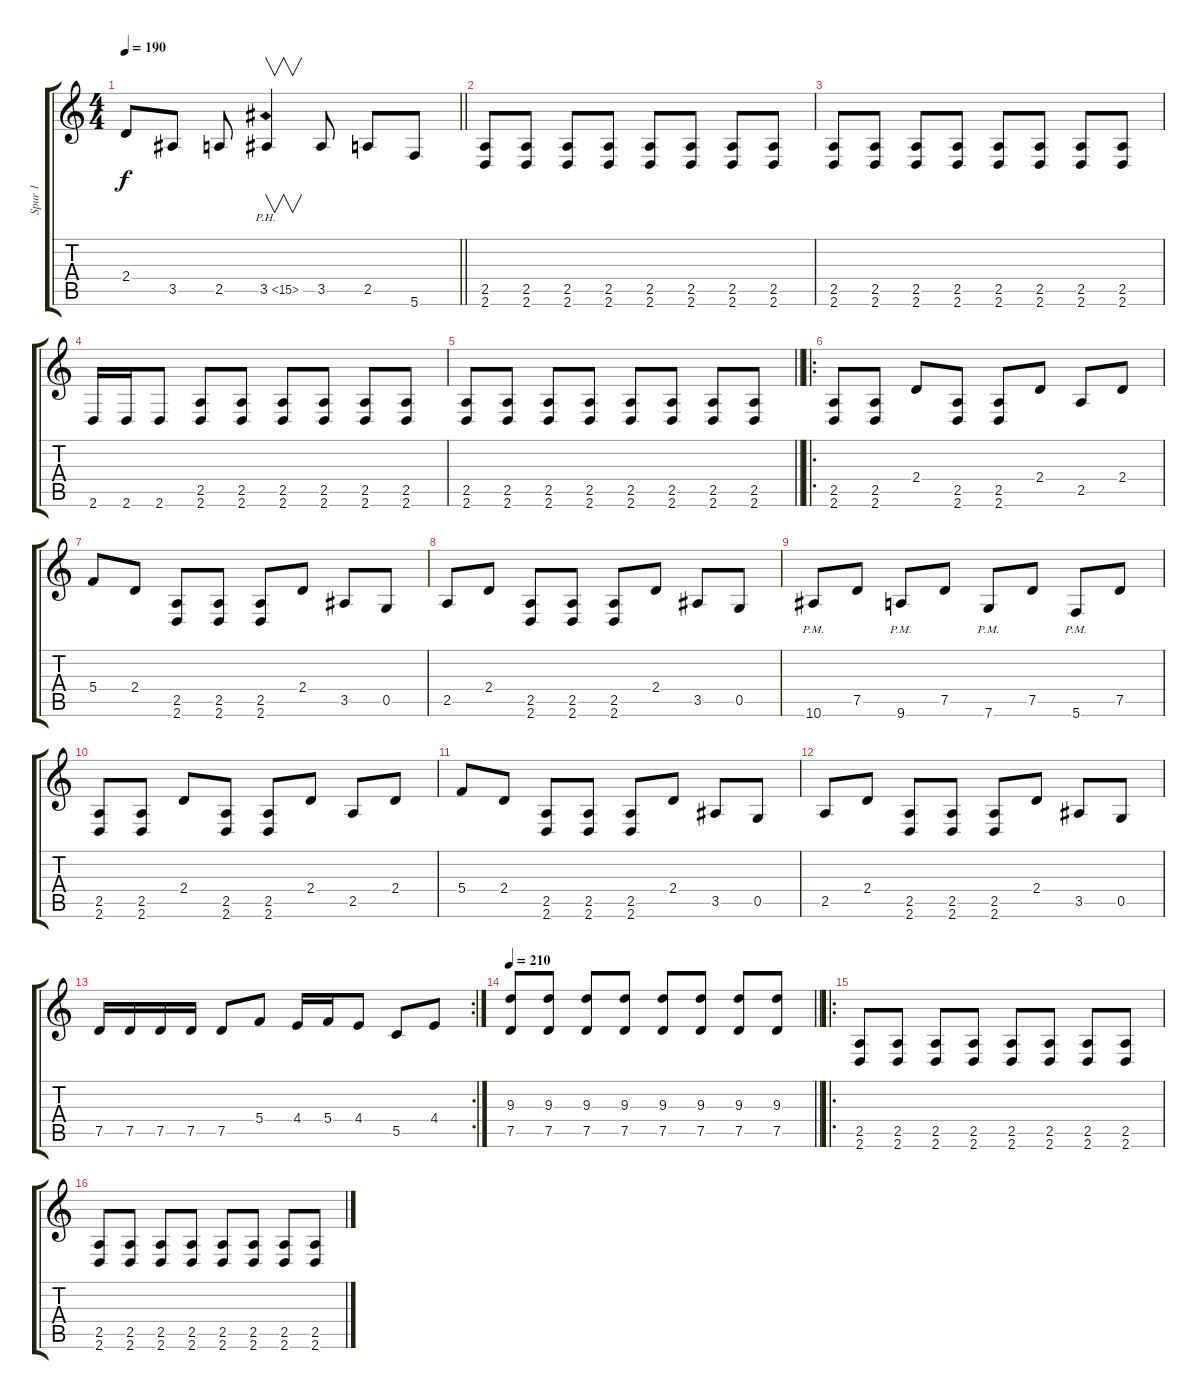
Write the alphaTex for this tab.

\track ("Spur 1" "Spur 1") {instrument distortionguitar}
\staff {score tabs}
\tuning (D4 A3 F3 C3 G2 C2) {hide}
\ts (4 4)
\tempo 190
\clef g2
\barLineRight lightlight
\ks c
2.4.8{dy f} 3.5.8 2.5.8 3.5{ph 12}.4{v} 3.5.8 2.5.8 5.6.8 |
(2.5 2.6).8 (2.5 2.6).8 (2.5 2.6).8 (2.5 2.6).8 (2.5 2.6).8 (2.5 2.6).8 (2.5 2.6).8 (2.5 2.6).8 |
(2.5 2.6).8 (2.5 2.6).8 (2.5 2.6).8 (2.5 2.6).8 (2.5 2.6).8 (2.5 2.6).8 (2.5 2.6).8 (2.5 2.6).8 |
2.6.16 2.6.16 2.6.8 (2.5 2.6).8 (2.5 2.6).8 (2.5 2.6).8 (2.5 2.6).8 (2.5 2.6).8 (2.5 2.6).8 |
\barLineRight lightlight
(2.5 2.6).8 (2.5 2.6).8 (2.5 2.6).8 (2.5 2.6).8 (2.5 2.6).8 (2.5 2.6).8 (2.5 2.6).8 (2.5 2.6).8 |
\ro
(2.5 2.6).8 (2.5 2.6).8 2.4.8 (2.5 2.6).8 (2.5 2.6).8 2.4.8 2.5.8 2.4.8 |
5.4.8 2.4.8 (2.5 2.6).8 (2.5 2.6).8 (2.5 2.6).8 2.4.8 3.5.8 0.5.8 |
2.5.8 2.4.8 (2.5 2.6).8 (2.5 2.6).8 (2.5 2.6).8 2.4.8 3.5.8 0.5.8 |
10.6{pm}.8 7.5.8 9.6{pm}.8 7.5.8 7.6{pm}.8 7.5.8 5.6{pm}.8 7.5.8 |
(2.5 2.6).8 (2.5 2.6).8 2.4.8 (2.5 2.6).8 (2.5 2.6).8 2.4.8 2.5.8 2.4.8 |
5.4.8 2.4.8 (2.5 2.6).8 (2.5 2.6).8 (2.5 2.6).8 2.4.8 3.5.8 0.5.8 |
2.5.8 2.4.8 (2.5 2.6).8 (2.5 2.6).8 (2.5 2.6).8 2.4.8 3.5.8 0.5.8 |
\rc 2
7.5.16 7.5.16 7.5.16 7.5.16 7.5.8 5.4.8 4.4.16 5.4.16 4.4.8 5.5.8 4.4.8 |
\tempo 210
\barLineRight lightlight
(9.3 7.5).8 (9.3 7.5).8 (9.3 7.5).8 (9.3 7.5).8 (9.3 7.5).8 (9.3 7.5).8 (9.3 7.5).8 (9.3 7.5).8 |
\ro
(2.5 2.6).8 (2.5 2.6).8 (2.5 2.6).8 (2.5 2.6).8 (2.5 2.6).8 (2.5 2.6).8 (2.5 2.6).8 (2.5 2.6).8 |
(2.5 2.6).8 (2.5 2.6).8 (2.5 2.6).8 (2.5 2.6).8 (2.5 2.6).8 (2.5 2.6).8 (2.5 2.6).8 (2.5 2.6).8
